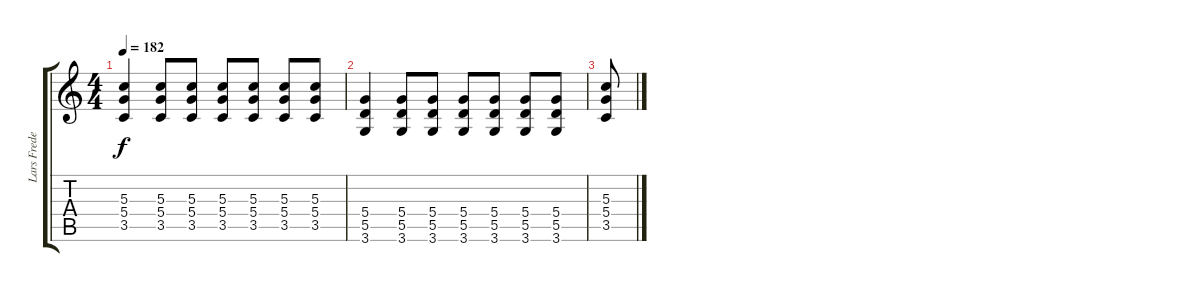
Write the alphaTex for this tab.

\track ("Lars Frederiksen" "Lars Frede") {instrument distortionguitar}
\staff {score tabs}
\tuning (E4 B3 G3 D3 A2 E2) {hide}
\ts (4 4)
\tempo 182
\clef g2
\ks c
(5.3 5.4 3.5).4{dy f} (5.3 5.4 3.5).8 (5.3 5.4 3.5).8 (5.3 5.4 3.5).8 (5.3 5.4 3.5).8 (5.3 5.4 3.5).8 (5.3 5.4 3.5).8 |
(5.4 5.5 3.6).4 (5.4 5.5 3.6).8 (5.4 5.5 3.6).8 (5.4 5.5 3.6).8 (5.4 5.5 3.6).8 (5.4 5.5 3.6).8 (5.4 5.5 3.6).8 |
(5.3 5.4 3.5).8{volume 13 balance 8}
